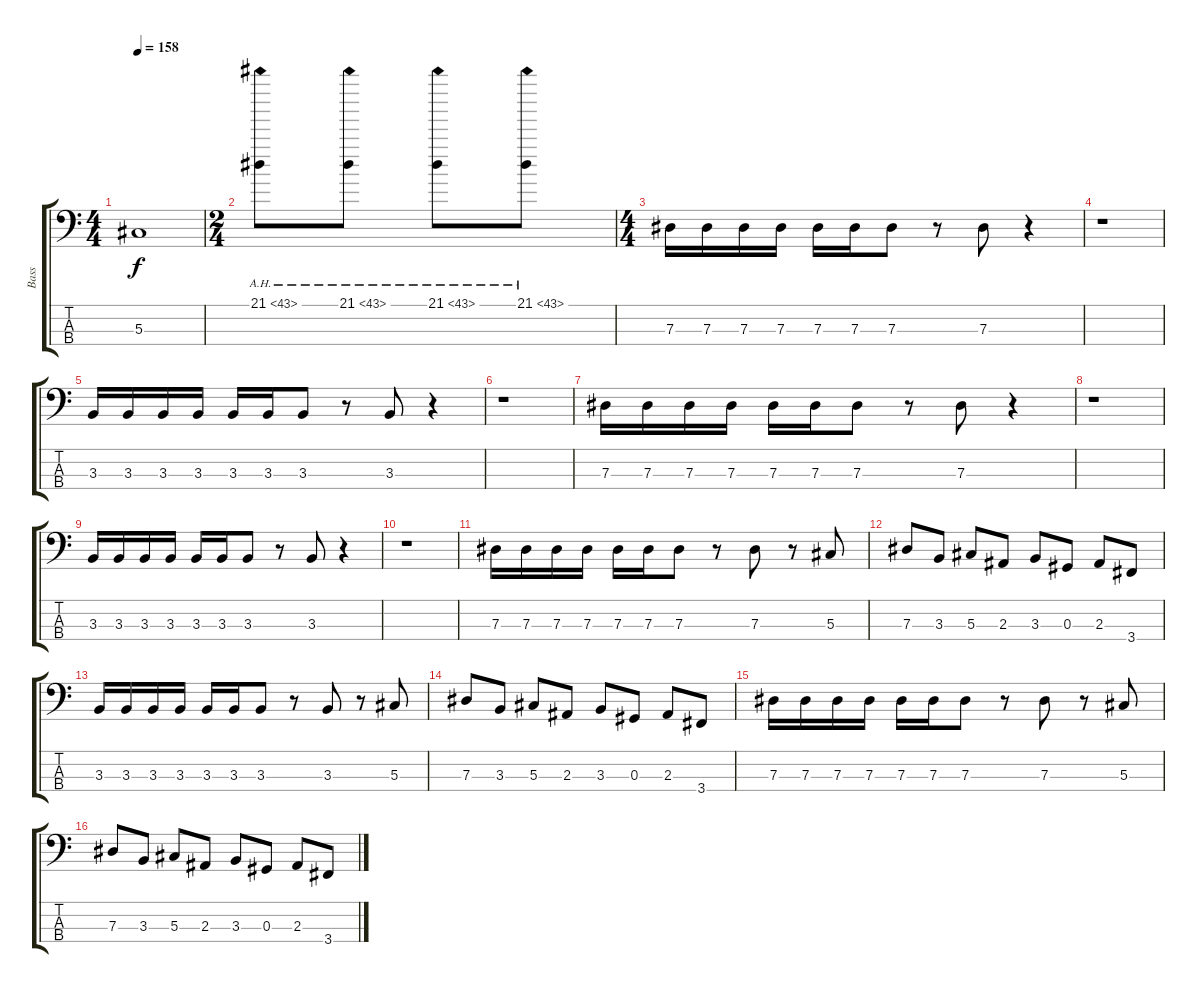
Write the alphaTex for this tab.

\track ("Bass" "Bass") {instrument electricbasspick}
\staff {score tabs}
\tuning (Gb2 Db2 Ab1 Eb1) {hide}
\ts (4 4)
\tempo 158
\clef f4
\ks c
5.3{t}.1{dy f} |
\ts (2 4)
21.1{ah 22}.8 21.1{ah 22}.8 21.1{ah 22}.8 21.1{ah 22}.8 |
\ts (4 4)
7.3.16 7.3.16 7.3.16 7.3.16 7.3.16 7.3.16 7.3.8 r.8 7.3.8 r.4 |
r.1 |
3.3.16 3.3.16 3.3.16 3.3.16 3.3.16 3.3.16 3.3.8 r.8 3.3.8 r.4 |
r.1 |
7.3.16 7.3.16 7.3.16 7.3.16 7.3.16 7.3.16 7.3.8 r.8 7.3.8 r.4 |
r.1 |
3.3.16 3.3.16 3.3.16 3.3.16 3.3.16 3.3.16 3.3.8 r.8 3.3.8 r.4 |
r.1 |
7.3.16 7.3.16 7.3.16 7.3.16 7.3.16 7.3.16 7.3.8 r.8 7.3.8 r.8 5.3.8 |
7.3.8 3.3.8 5.3.8 2.3.8 3.3.8 0.3.8 2.3.8 3.4.8 |
3.3.16 3.3.16 3.3.16 3.3.16 3.3.16 3.3.16 3.3.8 r.8 3.3.8 r.8 5.3.8 |
7.3.8 3.3.8 5.3.8 2.3.8 3.3.8 0.3.8 2.3.8 3.4.8 |
7.3.16 7.3.16 7.3.16 7.3.16 7.3.16 7.3.16 7.3.8 r.8 7.3.8 r.8 5.3.8 |
7.3.8 3.3.8 5.3.8 2.3.8 3.3.8 0.3.8 2.3.8 3.4.8
